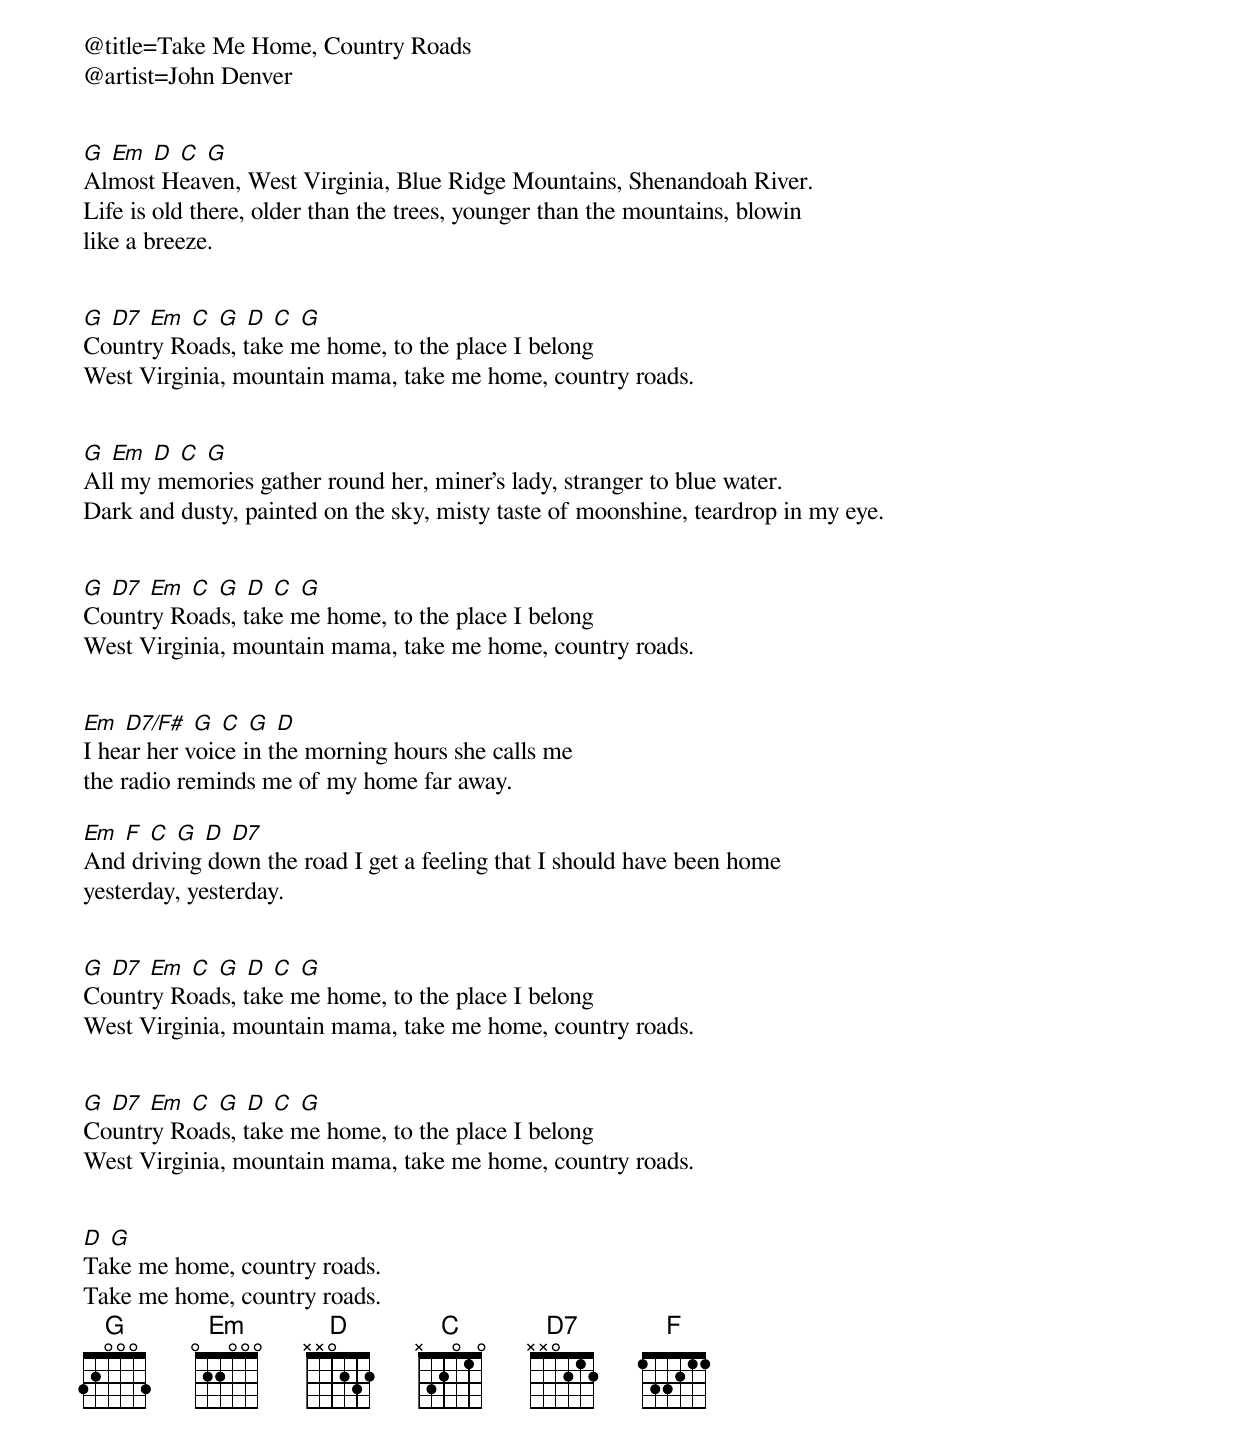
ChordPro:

@title=Take Me Home, Country Roads
@artist=John Denver


[G] [Em] [D] [C] [G]
Almost Heaven, West Virginia, Blue Ridge Mountains, Shenandoah River.
Life is old there, older than the trees, younger than the mountains, blowin
like a breeze.


[G] [D7] [Em] [C] [G] [D] [C] [G]
Country Roads, take me home, to the place I belong
West Virginia, mountain mama, take me home, country roads.


[G] [Em] [D] [C] [G]
All my memories gather round her, miner's lady, stranger to blue water.
Dark and dusty, painted on the sky, misty taste of moonshine, teardrop in my eye.


[G] [D7] [Em] [C] [G] [D] [C] [G]
Country Roads, take me home, to the place I belong
West Virginia, mountain mama, take me home, country roads.


[Em] [D7/F#] [G] [C] [G] [D]
I hear her voice in the morning hours she calls me
the radio reminds me of my home far away.

[Em] [F] [C] [G] [D] [D7]
And driving down the road I get a feeling that I should have been home
yesterday, yesterday.


[G] [D7] [Em] [C] [G] [D] [C] [G]
Country Roads, take me home, to the place I belong
West Virginia, mountain mama, take me home, country roads.


[G] [D7] [Em] [C] [G] [D] [C] [G]
Country Roads, take me home, to the place I belong
West Virginia, mountain mama, take me home, country roads.


[D] [G]
Take me home, country roads.
Take me home, country roads.
